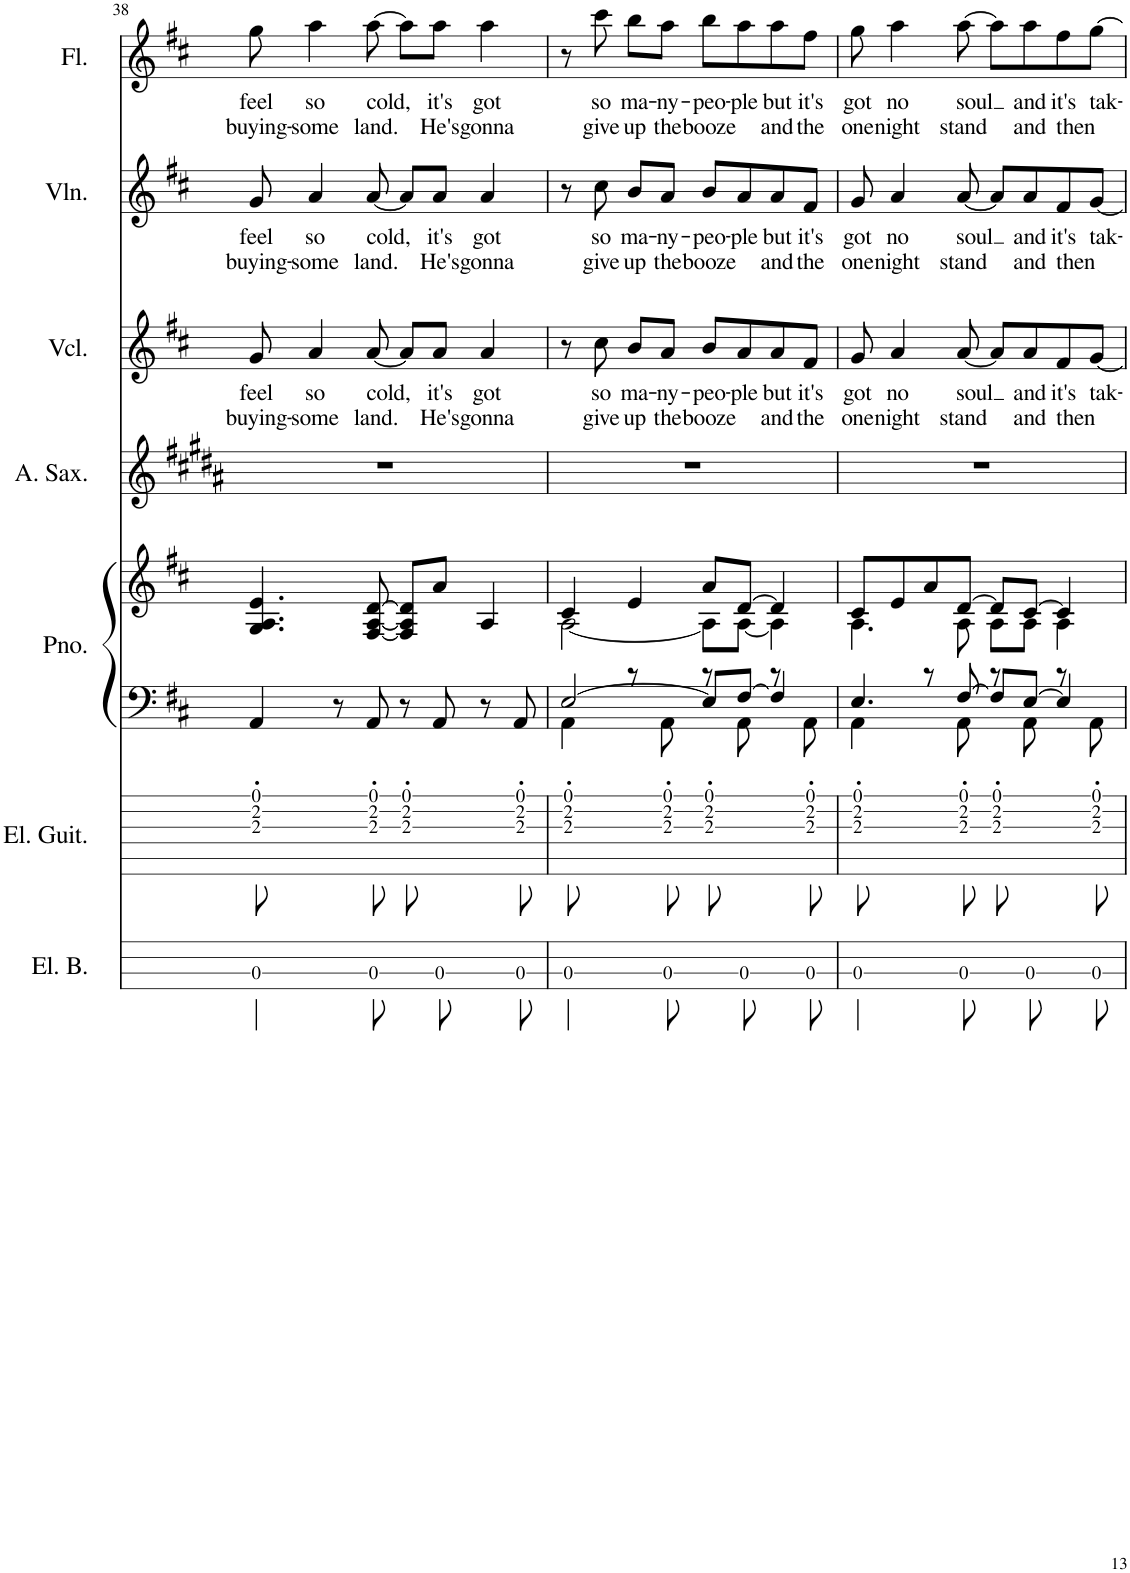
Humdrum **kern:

**kern	**kern	**kern	**kern	**kern	**kern	**text	**text	**kern	**text	**text	**kern	**text	**text
*part7	*part6	*part5	*part5	*part4	*part3	*part3	*part3	*part2	*part2	*part2	*part1	*part1	*part1
*staff8	*staff7	*staff6	*staff5	*staff4	*staff3	*staff3	*staff3	*staff2	*staff2	*staff2	*staff1	*staff1	*staff1
*I"Electric Bass	*I"Electric Guitar	*I"Piano	*	*I"Alto Saxophone	*I"Vocals	*	*	*I"Violin	*	*	*I"Flute	*	*
*I'El. B.	*I'El. Guit.	*I'Pno.	*	*I'A. Sax.	*I'Vcl.	*	*	*I'Vln.	*	*	*I'Fl.	*	*
!!LO:PB:g=z
*	*	*clefF4	*clefG2	*clefG2	*clefG2	*	*	*clefG2	*	*	*clefG2	*	*
*	*	*	*	*Trd5c9	*	*	*	*	*	*	*	*	*
*k[f#c#]	*k[f#c#]	*k[f#c#]	*k[f#c#]	*k[f#c#g#d#a#]	*k[f#c#]	*	*	*k[f#c#]	*	*	*k[f#c#]	*	*
*M4/4	*M4/4	*M4/4	*M4/4	*M4/4	*M4/4	*	*	*M4/4	*	*	*M4/4	*	*
=38	=38	=38	=38	=38	=38	=38	=38	=38	=38	=38	=38	=38	=38
!	!	!	!	!	!	!LO:LY:b	!LO:LY:b	!	!LO:LY:b	!LO:LY:b	!	!LO:LY:b	!LO:LY:b
4AAA\	8A\' 8c#\' 8e\'	4AA/	4.G/ 4.A/ 4.e/	1r	8g/	feel	buying-	8g/	feel	buying-	8gg\	feel	buying-
!	!	!	!	!	!	!LO:LY:b	!LO:LY:b	!	!LO:LY:b	!LO:LY:b	!	!LO:LY:b	!LO:LY:b
.	4r	.	.	.	4a/	so	some	4a/	so	some	4aa\	so	some
8r	.	8r	.	.	.	.	.	.	.	.	.	.	.
!	!	!	!	!	!	!LO:LY:b	!LO:LY:b	!	!LO:LY:b	!LO:LY:b	!	!LO:LY:b	!LO:LY:b
8AAA\	8A\' 8c#\' 8e\'	8AA/	[8F#/ [8A/ [8d/	.	[8a/	cold,	land.	[8a/	cold,	land.	[8aa\	cold,	land.
8r	8A\' 8c#\' 8e\'	8r	8F#/] 8A/] 8d/]L	.	8a/L]	.	.	8a/L]	.	.	8aa\L]	.	.
!	!	!	!	!	!	!LO:LY:b	!LO:LY:b	!	!LO:LY:b	!LO:LY:b	!	!LO:LY:b	!LO:LY:b
8AAA\	4r	8AA/	8a/J	.	8a/J	it's	He's	8a/J	it's	He's	8aa\J	it's	He's
!	!	!	!	!	!	!LO:LY:b	!LO:LY:b	!	!LO:LY:b	!LO:LY:b	!	!LO:LY:b	!LO:LY:b
8r	.	8r	4A/	.	4a/	got	gonna	4a/	got	gonna	4aa\	got	gonna
8AAA\	8A\' 8c#\' 8e\'	8AA/	.	.	.	.	.	.	.	.	.	.	.
=39	=39	=39	=39	=39	=39	=39	=39	=39	=39	=39	=39	=39	=39
*	*	*^	*^	*	*	*	*	*	*	*	*	*	*
4AAA\	8A\' 8c#\' 8e\'	4AA\	[2E/	4c#/	[2A\	1r	8r	.	.	8r	.	.	8r	.	.
!	!	!	!	!	!	!	!	!LO:LY:b	!LO:LY:b	!	!LO:LY:b	!LO:LY:b	!	!LO:LY:b	!LO:LY:b
.	4r	.	.	.	.	.	8cc#\	so	give	8cc#\	so	give	8ccc#\	so	give
!	!	!	!	!	!	!	!	!LO:LY:b	!LO:LY:b	!	!LO:LY:b	!LO:LY:b	!	!LO:LY:b	!LO:LY:b
8r	.	8r	.	4e/	.	.	8b/L	ma-	up	8b/L	ma-	up	8bb\L	ma-	up
!	!	!	!	!	!	!	!	!LO:LY:b	!LO:LY:b	!	!LO:LY:b	!LO:LY:b	!	!LO:LY:b	!LO:LY:b
8AAA\	8A\' 8c#\' 8e\'	8AA\	.	.	.	.	8a/J	ny-	the	8a/J	ny-	the	8aa\J	ny-	the
!	!	!	!	!	!	!	!	!LO:LY:b	!LO:LY:b	!	!LO:LY:b	!LO:LY:b	!	!LO:LY:b	!LO:LY:b
8r	8A\' 8c#\' 8e\'	8r	8E/L]	8a/L	8A\L]	.	8b/L	-peo-	booze	8b/L	-peo-	booze	8bb\L	-peo-	booze
!	!	!	!	!	!	!	!	!LO:LY:b	!	!	!LO:LY:b	!	!	!LO:LY:b	!
8AAA\	4r	8AA\	[8F#/J	[8d/J	[8A\J	.	8a/	-ple	.	8a/	-ple	.	8aa\	-ple	.
!	!	!	!	!	!	!	!	!LO:LY:b	!LO:LY:b	!	!LO:LY:b	!LO:LY:b	!	!LO:LY:b	!LO:LY:b
8r	.	8r	4F#/]	4d/]	4A\]	.	8a/	but	and	8a/	but	and	8aa\	but	and
!	!	!	!	!	!	!	!	!LO:LY:b	!LO:LY:b	!	!LO:LY:b	!LO:LY:b	!	!LO:LY:b	!LO:LY:b
8AAA\	8A\' 8c#\' 8e\'	8AA\	.	.	.	.	8f#/J	it's	the	8f#/J	it's	the	8ff#\J	it's	the
=40	=40	=40	=40	=40	=40	=40	=40	=40	=40	=40	=40	=40	=40	=40	=40
!	!	!	!	!	!	!	!	!LO:LY:b	!LO:LY:b	!	!LO:LY:b	!LO:LY:b	!	!LO:LY:b	!LO:LY:b
4AAA\	8A\' 8c#\' 8e\'	4AA\	4.E/	8c#/L	4.A\	1r	8g/	got	one	8g/	got	one	8gg\	got	one
!	!	!	!	!	!	!	!	!LO:LY:b	!LO:LY:b	!	!LO:LY:b	!LO:LY:b	!	!LO:LY:b	!LO:LY:b
.	4r	.	.	8e/	.	.	4a/	no	night	4a/	no	night	4aa\	no	night
8r	.	8r	.	8a/	.	.	.	.	.	.	.	.	.	.	.
!	!	!	!	!	!	!	!	!LO:LY:b	!LO:LY:b	!	!LO:LY:b	!LO:LY:b	!	!LO:LY:b	!LO:LY:b
8AAA\	8A\' 8c#\' 8e\'	8AA\	[8F#/	[8d/J	8A\	.	[8a/	soul	stand	[8a/	soul	stand	[8aa\	soul	stand
8r	8A\' 8c#\' 8e\'	8r	8F#/L]	8d/L]	8A\L	.	8a/L]	.	.	8a/L]	.	.	8aa\L]	.	.
!	!	!	!	!	!	!	!	!LO:LY:b	!LO:LY:b	!	!LO:LY:b	!LO:LY:b	!	!LO:LY:b	!LO:LY:b
8AAA\	4r	8AA\	[8E/J	[8c#/J	8A\J	.	8a/	and	and	8a/	and	and	8aa\	and	and
!	!	!	!	!	!	!	!	!LO:LY:b	!LO:LY:b	!	!LO:LY:b	!LO:LY:b	!	!LO:LY:b	!LO:LY:b
8r	.	8r	4E/]	4c#/]	4A\	.	8f#/	it's	then	8f#/	it's	then	8ff#\	it's	then
!	!	!	!	!	!	!	!	!LO:LY:b	!	!	!LO:LY:b	!	!	!LO:LY:b	!
8AAA\	8A\' 8c#\' 8e\'	8AA\	.	.	.	.	[8g/J	tak-	.	[8g/J	tak-	.	[8gg\J	tak-	.
*	*	*v	*v	*	*	*	*	*	*	*	*	*	*	*	*
*	*	*	*v	*v	*	*	*	*	*	*	*	*	*	*
=	=	=	=	=	=	=	=	=	=	=	=	=	=
*-	*-	*-	*-	*-	*-	*-	*-	*-	*-	*-	*-	*-	*-
